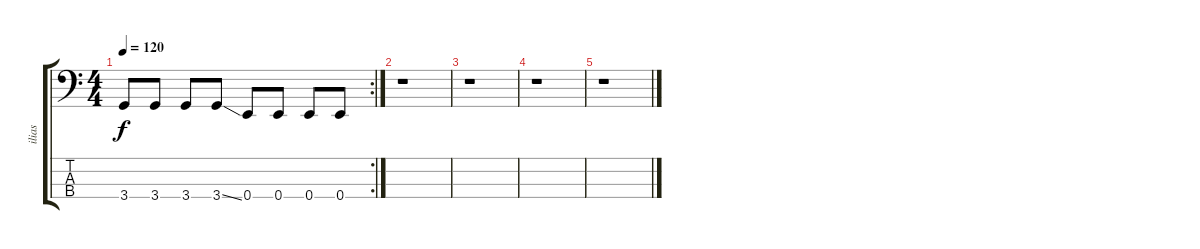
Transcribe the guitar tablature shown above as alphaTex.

\track ("ilias" "ilias") {instrument electricbasspick}
\staff {score tabs}
\tuning (G2 D2 A1 E1) {hide}
\rc 2
\ts (4 4)
\tempo 120
\clef f4
\ks c
3.4.8{dy f} 3.4.8 3.4.8 3.4{ss}.8 0.4.8 0.4.8 0.4.8 0.4.8 |
r.1 |
r.1 |
r.1 |
r.1
